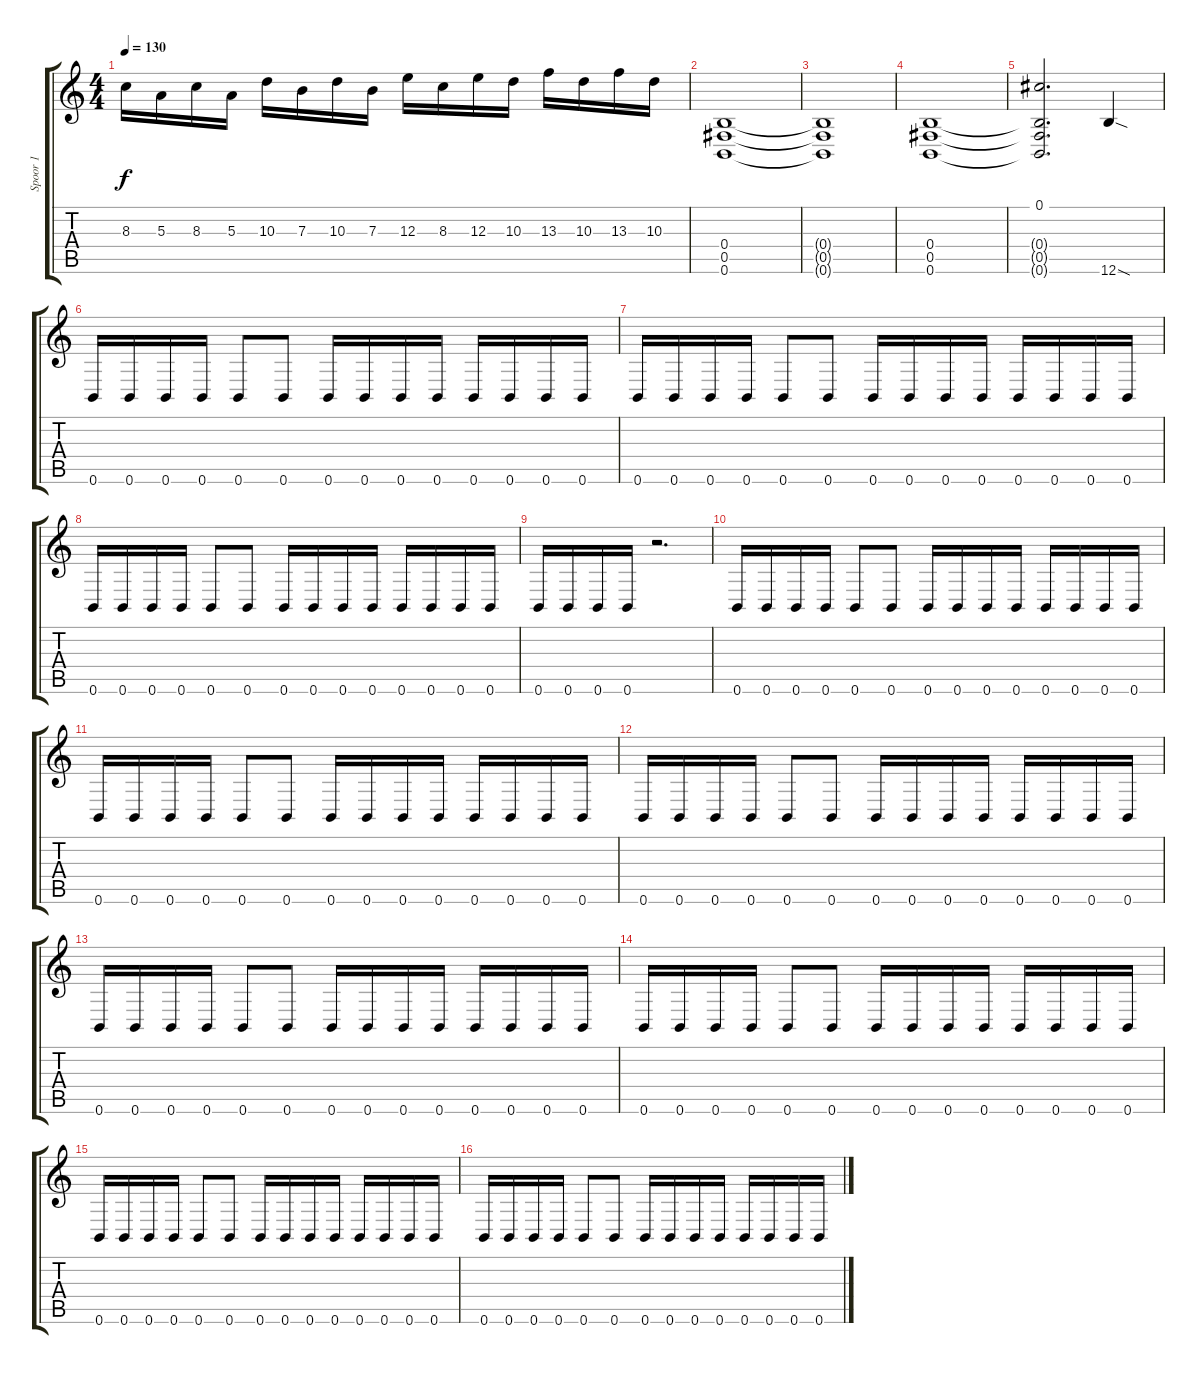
\track ("Spoor 1" "Spoor 1") {instrument distortionguitar}
\staff {score tabs}
\tuning (Db4 Ab3 E3 B2 Gb2 B1) {hide}
\ts (4 4)
\tempo 130
\clef g2
\ks c
8.3.16{dy f} 5.3.16 8.3.16 5.3.16 10.3.16 7.3.16 10.3.16 7.3.16 12.3.16 8.3.16 12.3.16 10.3.16 13.3.16 10.3.16 13.3.16 10.3.16 |
(0.4 0.5 0.6).1 |
(0.4{t} 0.5{t} 0.6{t}).1 |
(0.4 0.5 0.6).1 |
(0.1 0.4{t} 0.5{t} 0.6{t}).2{d} 12.6{sod}.4 |
0.6.16 0.6.16 0.6.16 0.6.16 0.6.8 0.6.8 0.6.16 0.6.16 0.6.16 0.6.16 0.6.16 0.6.16 0.6.16 0.6.16 |
0.6.16 0.6.16 0.6.16 0.6.16 0.6.8 0.6.8 0.6.16 0.6.16 0.6.16 0.6.16 0.6.16 0.6.16 0.6.16 0.6.16 |
0.6.16 0.6.16 0.6.16 0.6.16 0.6.8 0.6.8 0.6.16 0.6.16 0.6.16 0.6.16 0.6.16 0.6.16 0.6.16 0.6.16 |
0.6.16 0.6.16 0.6.16 0.6.16 r.2{d} |
0.6.16 0.6.16 0.6.16 0.6.16 0.6.8 0.6.8 0.6.16 0.6.16 0.6.16 0.6.16 0.6.16 0.6.16 0.6.16 0.6.16 |
0.6.16 0.6.16 0.6.16 0.6.16 0.6.8 0.6.8 0.6.16 0.6.16 0.6.16 0.6.16 0.6.16 0.6.16 0.6.16 0.6.16 |
0.6.16 0.6.16 0.6.16 0.6.16 0.6.8 0.6.8 0.6.16 0.6.16 0.6.16 0.6.16 0.6.16 0.6.16 0.6.16 0.6.16 |
0.6.16 0.6.16 0.6.16 0.6.16 0.6.8 0.6.8 0.6.16 0.6.16 0.6.16 0.6.16 0.6.16 0.6.16 0.6.16 0.6.16 |
0.6.16 0.6.16 0.6.16 0.6.16 0.6.8 0.6.8 0.6.16 0.6.16 0.6.16 0.6.16 0.6.16 0.6.16 0.6.16 0.6.16 |
0.6.16 0.6.16 0.6.16 0.6.16 0.6.8 0.6.8 0.6.16 0.6.16 0.6.16 0.6.16 0.6.16 0.6.16 0.6.16 0.6.16 |
0.6.16 0.6.16 0.6.16 0.6.16 0.6.8 0.6.8 0.6.16 0.6.16 0.6.16 0.6.16 0.6.16 0.6.16 0.6.16 0.6.16
